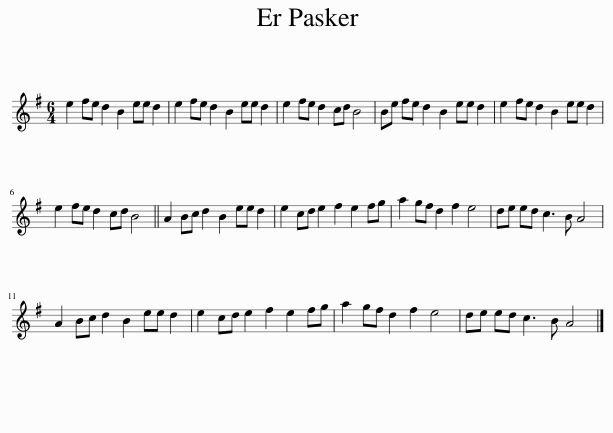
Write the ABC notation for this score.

X:1
L:1/8
M:6/4
I:linebreak $
K:G
V:1 treble
V:1
 e2 fe d2 B2 ee d2 | e2 fe d2 B2 ee d2 | e2 fe d2 cd B4 | Be fe d2 B2 ee d2 | e2 fe d2 B2 ee d2 |$ %5
 e2 fe d2 cd B4 || A2 Bc d2 B2 ee d2 | e2 cd e2 f2 e2 fg | a2 gf d2 f2 e4 | de ed c3 B A4 |$ %10
 A2 Bc d2 B2 ee d2 | e2 cd e2 f2 e2 fg | a2 gf d2 f2 e4 | de ed c3 B A4 |] %14
